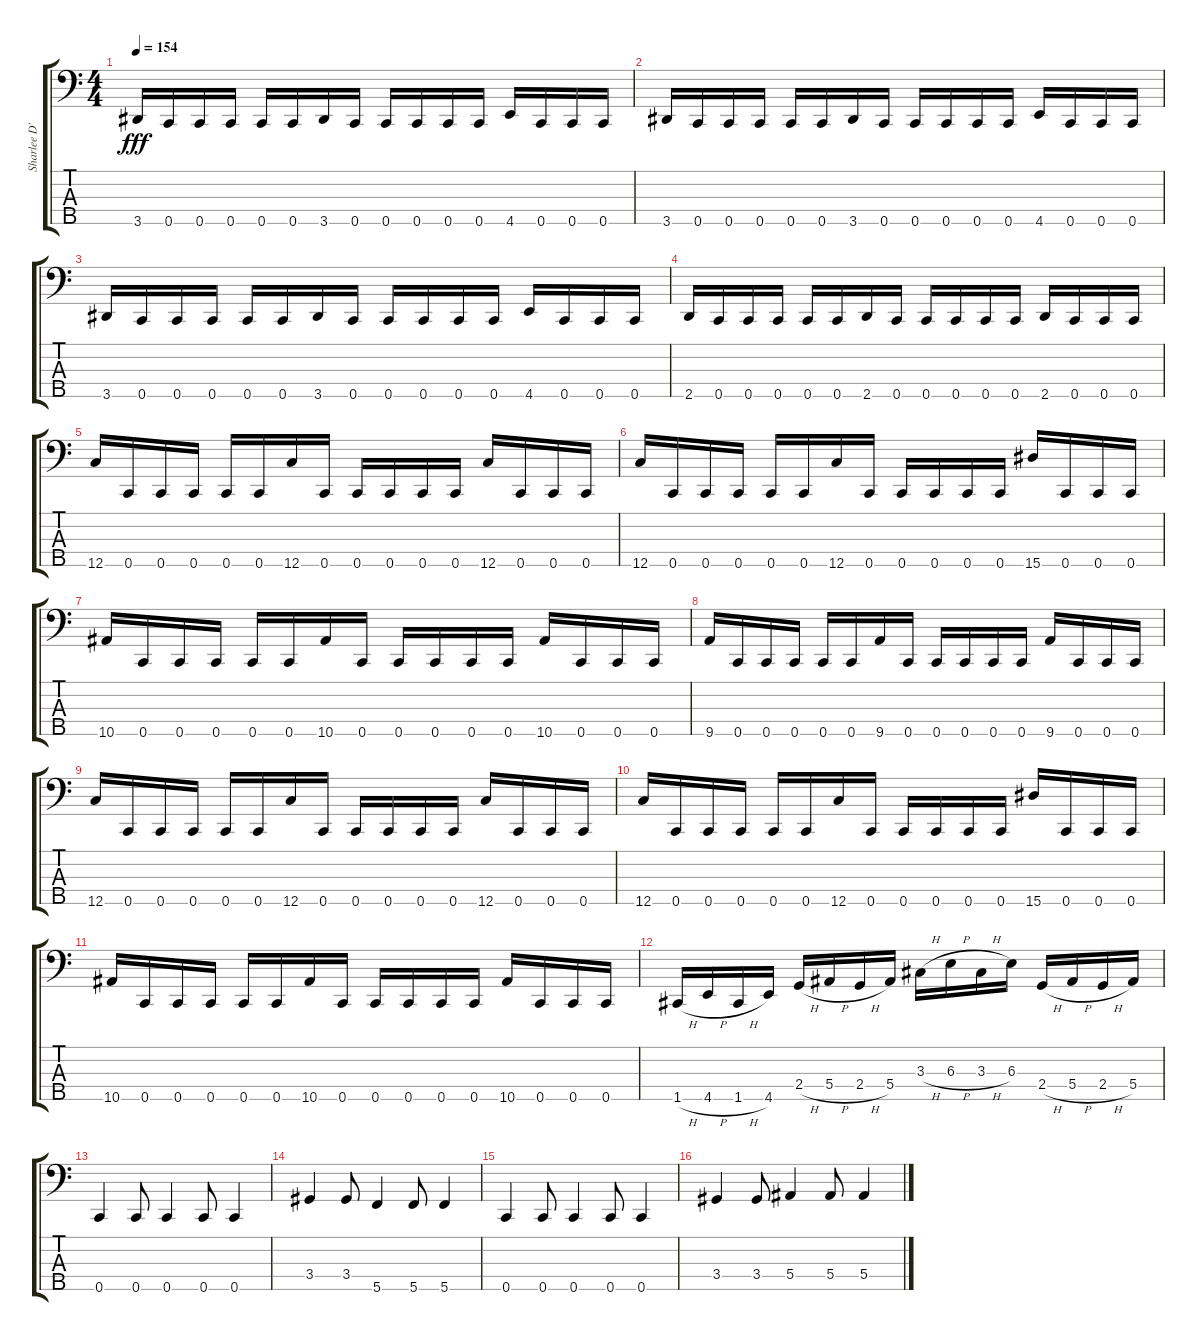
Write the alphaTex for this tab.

\track ("Sharlee D'Angelo" "Sharlee D'") {instrument electricbasspick}
\staff {score tabs}
\tuning (Ab2 Eb2 Bb1 F1 C1) {hide}
\ts (4 4)
\tempo 154
\clef f4
\ks c
3.5.16{dy fff} 0.5.16 0.5.16 0.5.16 0.5.16 0.5.16 3.5.16 0.5.16 0.5.16 0.5.16 0.5.16 0.5.16 4.5.16 0.5.16 0.5.16 0.5.16 |
3.5.16 0.5.16 0.5.16 0.5.16 0.5.16 0.5.16 3.5.16 0.5.16 0.5.16 0.5.16 0.5.16 0.5.16 4.5.16 0.5.16 0.5.16 0.5.16 |
3.5.16 0.5.16 0.5.16 0.5.16 0.5.16 0.5.16 3.5.16 0.5.16 0.5.16 0.5.16 0.5.16 0.5.16 4.5.16 0.5.16 0.5.16 0.5.16 |
2.5.16 0.5.16 0.5.16 0.5.16 0.5.16 0.5.16 2.5.16 0.5.16 0.5.16 0.5.16 0.5.16 0.5.16 2.5.16 0.5.16 0.5.16 0.5.16 |
12.5.16 0.5.16 0.5.16 0.5.16 0.5.16 0.5.16 12.5.16 0.5.16 0.5.16 0.5.16 0.5.16 0.5.16 12.5.16 0.5.16 0.5.16 0.5.16 |
12.5.16 0.5.16 0.5.16 0.5.16 0.5.16 0.5.16 12.5.16 0.5.16 0.5.16 0.5.16 0.5.16 0.5.16 15.5.16 0.5.16 0.5.16 0.5.16 |
10.5.16 0.5.16 0.5.16 0.5.16 0.5.16 0.5.16 10.5.16 0.5.16 0.5.16 0.5.16 0.5.16 0.5.16 10.5.16 0.5.16 0.5.16 0.5.16 |
9.5.16 0.5.16 0.5.16 0.5.16 0.5.16 0.5.16 9.5.16 0.5.16 0.5.16 0.5.16 0.5.16 0.5.16 9.5.16 0.5.16 0.5.16 0.5.16 |
12.5.16 0.5.16 0.5.16 0.5.16 0.5.16 0.5.16 12.5.16 0.5.16 0.5.16 0.5.16 0.5.16 0.5.16 12.5.16 0.5.16 0.5.16 0.5.16 |
12.5.16 0.5.16 0.5.16 0.5.16 0.5.16 0.5.16 12.5.16 0.5.16 0.5.16 0.5.16 0.5.16 0.5.16 15.5.16 0.5.16 0.5.16 0.5.16 |
10.5.16 0.5.16 0.5.16 0.5.16 0.5.16 0.5.16 10.5.16 0.5.16 0.5.16 0.5.16 0.5.16 0.5.16 10.5.16 0.5.16 0.5.16 0.5.16 |
1.5{h}.16 4.5{h}.16 1.5{h}.16 4.5.16 2.4{h}.16 5.4{h}.16 2.4{h}.16 5.4.16 3.3{h}.16 6.3{h}.16 3.3{h}.16 6.3.16 2.4{h}.16 5.4{h}.16 2.4{h}.16 5.4.16 |
0.5.4 0.5.8 0.5.4 0.5.8 0.5.4 |
3.4.4 3.4.8 5.5.4 5.5.8 5.5.4 |
0.5.4 0.5.8 0.5.4 0.5.8 0.5.4 |
3.4.4 3.4.8 5.4.4 5.4.8 5.4.4
